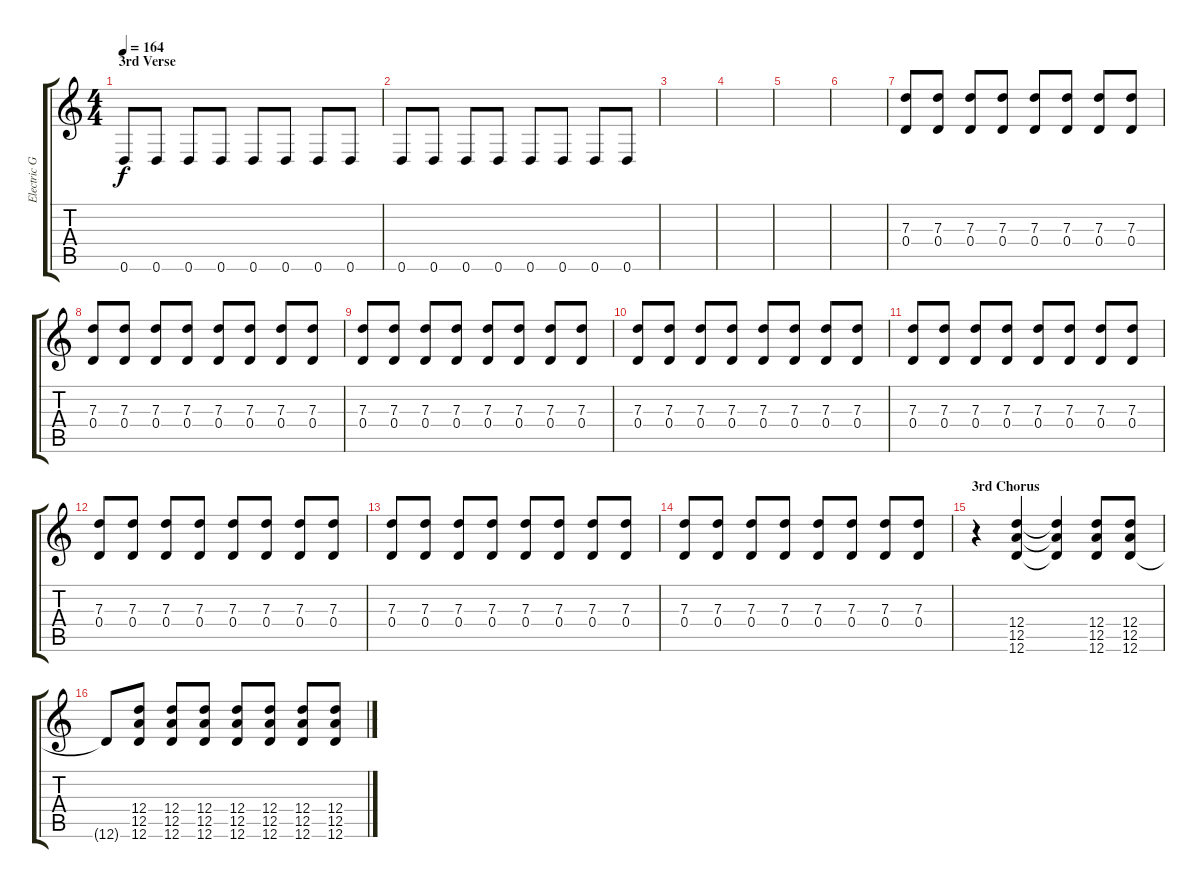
\track ("Electric Guitar" "Electric G") {instrument distortionguitar}
\staff {score tabs}
\tuning (E4 B3 G3 D3 A2 D2) {hide}
\ts (4 4)
\section ("" "3rd Verse")
\tempo 164
\clef g2
\ks c
0.6.8{dy f volume 16} 0.6.8 0.6.8 0.6.8 0.6.8 0.6.8 0.6.8 0.6.8 |
0.6.8 0.6.8 0.6.8 0.6.8 0.6.8 0.6.8 0.6.8 0.6.8 |
|
|
|
|
(7.3 0.4).8 (7.3 0.4).8 (7.3 0.4).8 (7.3 0.4).8 (7.3 0.4).8 (7.3 0.4).8 (7.3 0.4).8 (7.3 0.4).8 |
(7.3 0.4).8 (7.3 0.4).8 (7.3 0.4).8 (7.3 0.4).8 (7.3 0.4).8 (7.3 0.4).8 (7.3 0.4).8 (7.3 0.4).8 |
(7.3 0.4).8 (7.3 0.4).8 (7.3 0.4).8 (7.3 0.4).8 (7.3 0.4).8 (7.3 0.4).8 (7.3 0.4).8 (7.3 0.4).8 |
(7.3 0.4).8 (7.3 0.4).8 (7.3 0.4).8 (7.3 0.4).8 (7.3 0.4).8 (7.3 0.4).8 (7.3 0.4).8 (7.3 0.4).8 |
(7.3 0.4).8 (7.3 0.4).8 (7.3 0.4).8 (7.3 0.4).8 (7.3 0.4).8 (7.3 0.4).8 (7.3 0.4).8 (7.3 0.4).8 |
(7.3 0.4).8 (7.3 0.4).8 (7.3 0.4).8 (7.3 0.4).8 (7.3 0.4).8 (7.3 0.4).8 (7.3 0.4).8 (7.3 0.4).8 |
(7.3 0.4).8 (7.3 0.4).8 (7.3 0.4).8 (7.3 0.4).8 (7.3 0.4).8 (7.3 0.4).8 (7.3 0.4).8 (7.3 0.4).8 |
(7.3 0.4).8 (7.3 0.4).8 (7.3 0.4).8 (7.3 0.4).8 (7.3 0.4).8 (7.3 0.4).8 (7.3 0.4).8 (7.3 0.4).8 |
\section ("" "3rd Chorus")
r.4 (12.4 12.5 12.6).4{instrument distortionguitar} (12.4{t} 12.5{t} 12.6{t}).4 (12.4 12.5 12.6).8 (12.4 12.5 12.6).8 |
12.6{t}.8 (12.4 12.5 12.6).8 (12.4 12.5 12.6).8 (12.4 12.5 12.6).8 (12.4 12.5 12.6).8 (12.4 12.5 12.6).8 (12.4 12.5 12.6).8 (12.4 12.5 12.6).8
